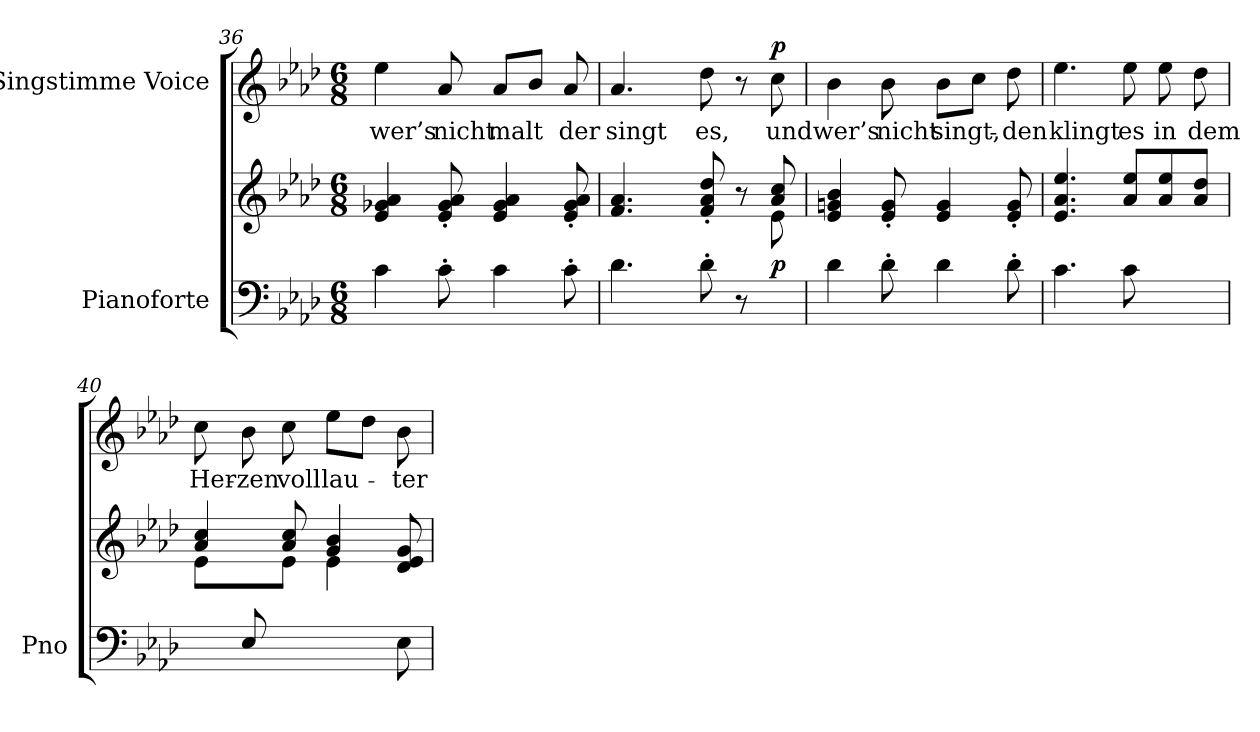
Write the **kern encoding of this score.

**kern	**kern	**dynam	**kern	**text	**dynam
*part2	*part2	*part2	*part1	*part1	*part1
*staff3	*staff2	*staff2/3	*staff1	*staff1	*staff1
*I"Pianoforte	*	*	*I"Singstimme Voice	*	*
*I'Pno	*	*	*	*	*
*clefF4	*clefG2	*	*clefG2	*	*
*k[b-e-a-d-]	*k[b-e-a-d-]	*	*k[b-e-a-d-]	*	*
*M6/8	*M6/8	*	*M6/8	*	*
=36	=36	=36	=36	=36	=36
!	!	!	!	!LO:LY:b	!
4c\	4e-/ 4g-X/ 4a-/	.	4ee-\	wer’s	.
!	!	!	!	!LO:LY:b	!
8c'\	8e-/' 8g-/' 8a-/'	.	8a-/	nicht	.
!	!	!	!	!LO:LY:b	!
4c\	4e-/ 4g-/ 4a-/	.	8a-/L	malt	.
.	.	.	8b-/J	.	.
!	!	!	!	!LO:LY:b	!
8c'\	8e-/' 8g-/' 8a-/'	.	8a-/	der	.
=37	=37	=37	=37	=37	=37
*	*^	*	*	*	*
!	!	!	!	!	!LO:LY:b	!
4.d-\	4.f/ 4.a-/	8ryy	.	4.a-/	singt	.
!	!	!	!	!	!LO:LY:b	!
*	*v	*v	*	*	*	*
8d-'\	8f/' 8a-/' 8dd-/'	.	8dd-\	es,	.
8r	8r	.	8r	.	.
*	*^	*	*	*	*
!	!	!	!LO:DY:a=2	!	!LO:LY:b	!LO:DY:a
8ryy	8a-/ 8cc/	8e-\	p	8cc\	und	p
=38	=38	=38	=38	=38	=38	=38
!	!	!	!	!	!LO:LY:b	!
*	*v	*v	*	*	*	*
4d-\	4e-/ 4gn/ 4b-/	.	4b-\	wer’s	.
!	!	!	!	!LO:LY:b	!
8d-'\	8e-/' 8g/'	.	8b-\	nicht	.
!	!	!	!	!LO:LY:b	!
4d-\	4e-/ 4g/	.	8b-\L	singt,-	.
.	.	.	8cc\J	.	.
!	!	!	!	!LO:LY:b	!
8d-'\	8e-/' 8g/'	.	8dd-\	-den	.
!!LO:LB:g=z
=39	=39	=39	=39	=39	=39
*	*^	*	*	*	*
!	!	!	!	!	!LO:LY:b	!
4.c\	4.e-/ 4.a-/ 4.ee-/	2ryy	.	4.ee-\	klingt	.
!	!	!	!	!	!LO:LY:b	!
8c\L	8a-/ 8ee-/L	.	.	8ee-\	es	.
!	!	!	!	!	!LO:LY:b	!
4ryy	8a-/ 8ee-/	8f\	.	8ee-\	in	.
!	!	!	!	!	!LO:LY:b	!
.	8a-/ 8dd-/J	8f\J	.	8dd-\	dem	.
=40	=40	=40	=40	=40	=40	=40
!	!	!	!	!	!LO:LY:b	!
8ryy	4a-/ 4cc/	8e-\L	.	8cc\	Her-	.
!	!	!	!	!	!LO:LY:b	!
8E-/	.	8ryy	.	8b-\	-zen	.
!	!	!	!	!	!LO:LY:b	!
4.ryy	8a-/ 8cc/	8e-\J	.	8cc\	voll	.
!	!	!	!	!	!LO:LY:b	!
.	4g/ 4b-/	4e-\	.	8ee-\L	lau-	.
.	.	.	.	8dd-\J	.	.
!	!	!	!	!	!LO:LY:b	!
8E-\	8d-/ 8e-/ 8g/	8ryy	.	8b-\	-ter	.
*	*v	*v	*	*	*	*
=	=	=	=	=	=
*-	*-	*-	*-	*-	*-
